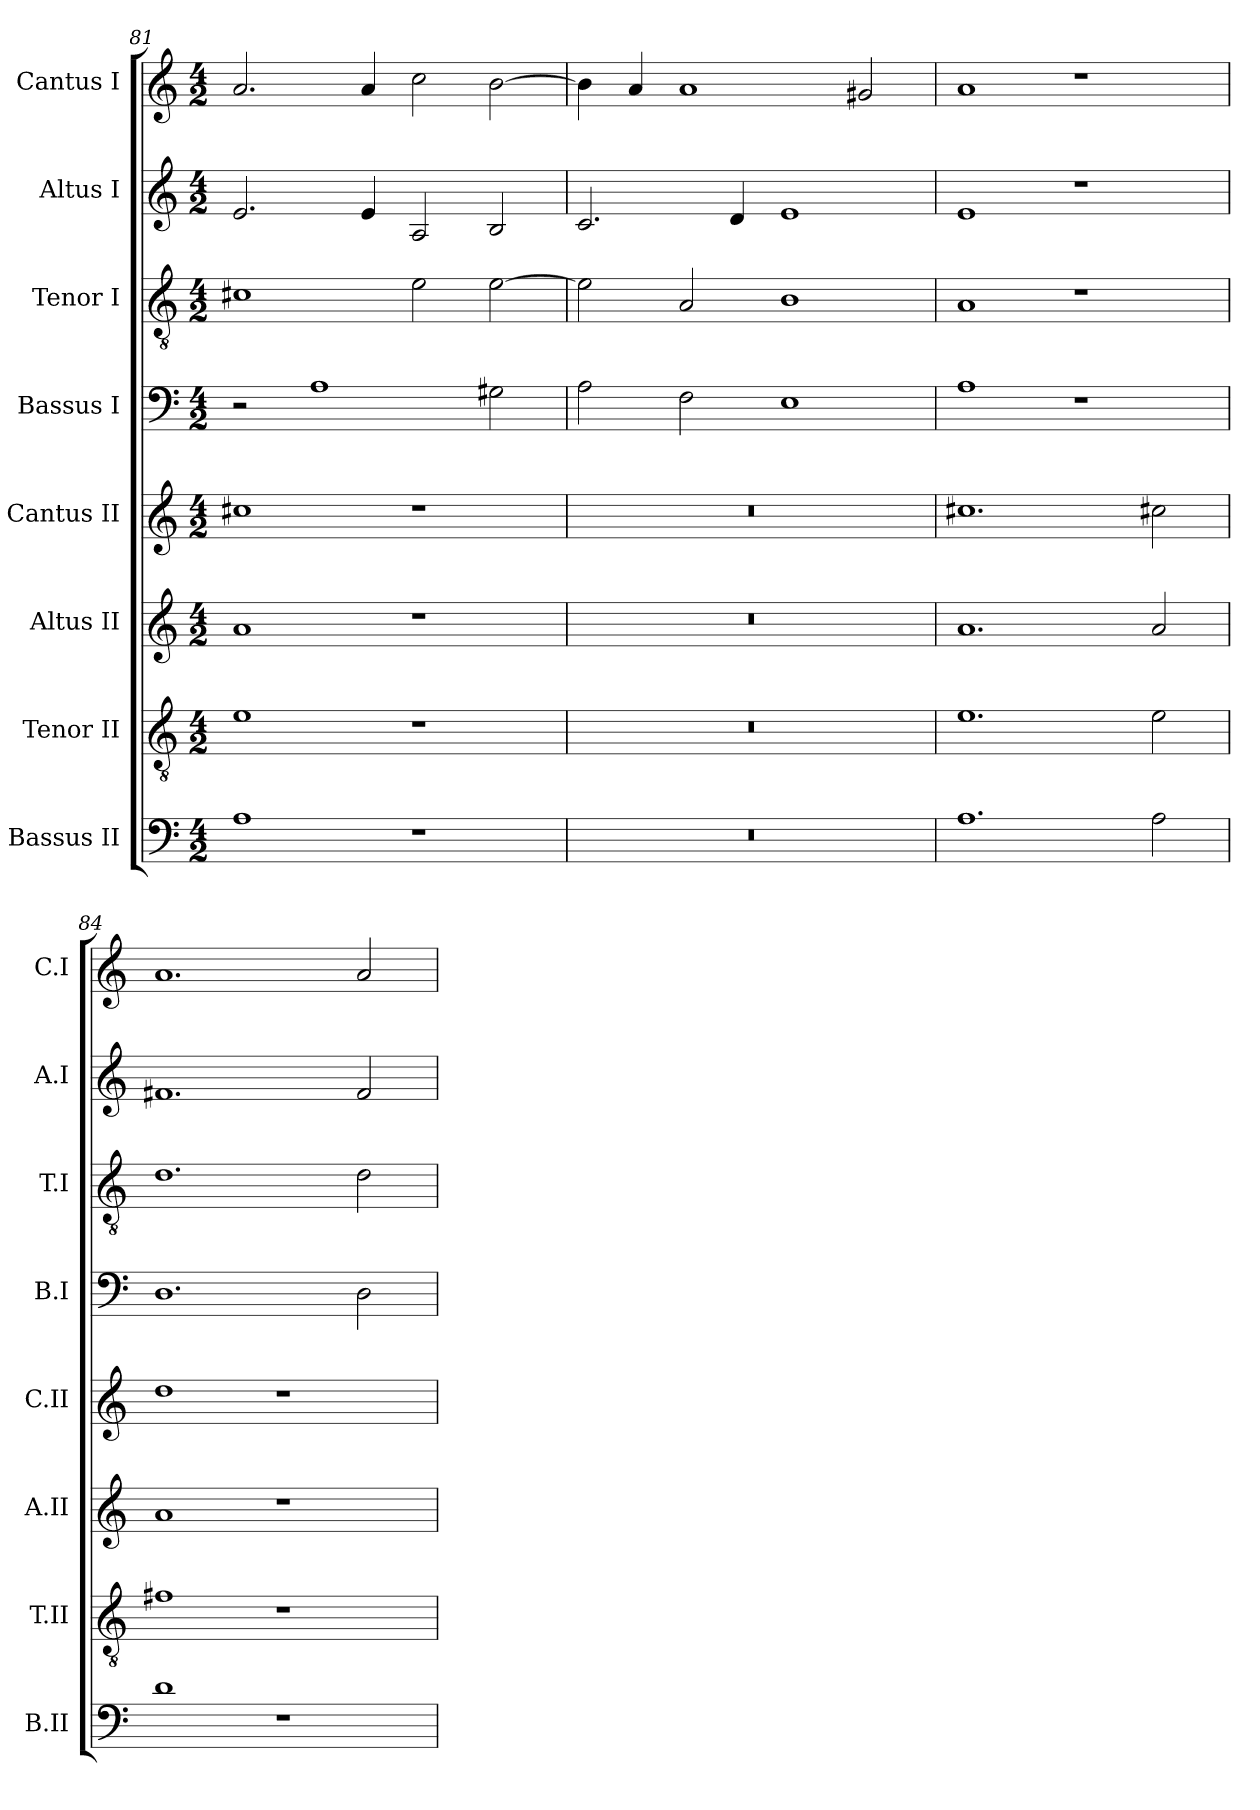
**kern	**kern	**kern	**kern	**kern	**kern	**kern	**kern
*part8	*part7	*part6	*part5	*part4	*part3	*part2	*part1
*staff8	*staff7	*staff6	*staff5	*staff4	*staff3	*staff2	*staff1
*I"Bassus II	*I"Tenor II	*I"Altus II	*I"Cantus II	*I"Bassus I	*I"Tenor I	*I"Altus I	*I"Cantus I
*I'B.II	*I'T.II	*I'A.II	*I'C.II	*I'B.I	*I'T.I	*I'A.I	*I'C.I
*clefF4	*clefGv2	*clefG2	*clefG2	*clefF4	*clefGv2	*clefG2	*clefG2
*	*ITrd7c12	*	*	*	*ITrd7c12	*	*
*k[]	*k[]	*k[]	*k[]	*k[]	*k[]	*k[]	*k[]
*C:	*C:	*C:	*C:	*C:	*C:	*C:	*C:
*M4/2	*M4/2	*M4/2	*M4/2	*M4/2	*M4/2	*M4/2	*M4/2
=81	=81	=81	=81	=81	=81	=81	=81
1A\	1E\	1a/	1cc#X\	2r	1C#X\	2.e/	2.a/
.	.	.	.	1A\	.	.	.
.	.	.	.	.	.	4e/	4a/
1r	1r	1r	1r	.	2E\	2A/	2cc\
.	.	.	.	2G#X\	[2E\	2B/	[2b\
=82	=82	=82	=82	=82	=82	=82	=82
0r	0r	0r	0r	2A\	2E\]	2.c/	4b\]
.	.	.	.	.	.	.	4a/
.	.	.	.	2F\	2AA/	.	1a/
.	.	.	.	.	.	4d/	.
.	.	.	.	1E\	1BB\	1e/	.
.	.	.	.	.	.	.	2g#/
=83	=83	=83	=83	=83	=83	=83	=83
1.A\	1.E\	1.a/	1.cc#\	1A\	1AA/	1e/	1a/
.	.	.	.	1r	1r	1r	1r
2A\	2E\	2a/	2cc#X\	.	.	.	.
=84	=84	=84	=84	=84	=84	=84	=84
1d\	1F#X\	1a/	1dd\	1.D\	1.D\	1.f#X/	1.a/
1r	1r	1r	1r	.	.	.	.
.	.	.	.	2D\	2D\	2f#/	2a/
=	=	=	=	=	=	=	=
*-	*-	*-	*-	*-	*-	*-	*-
